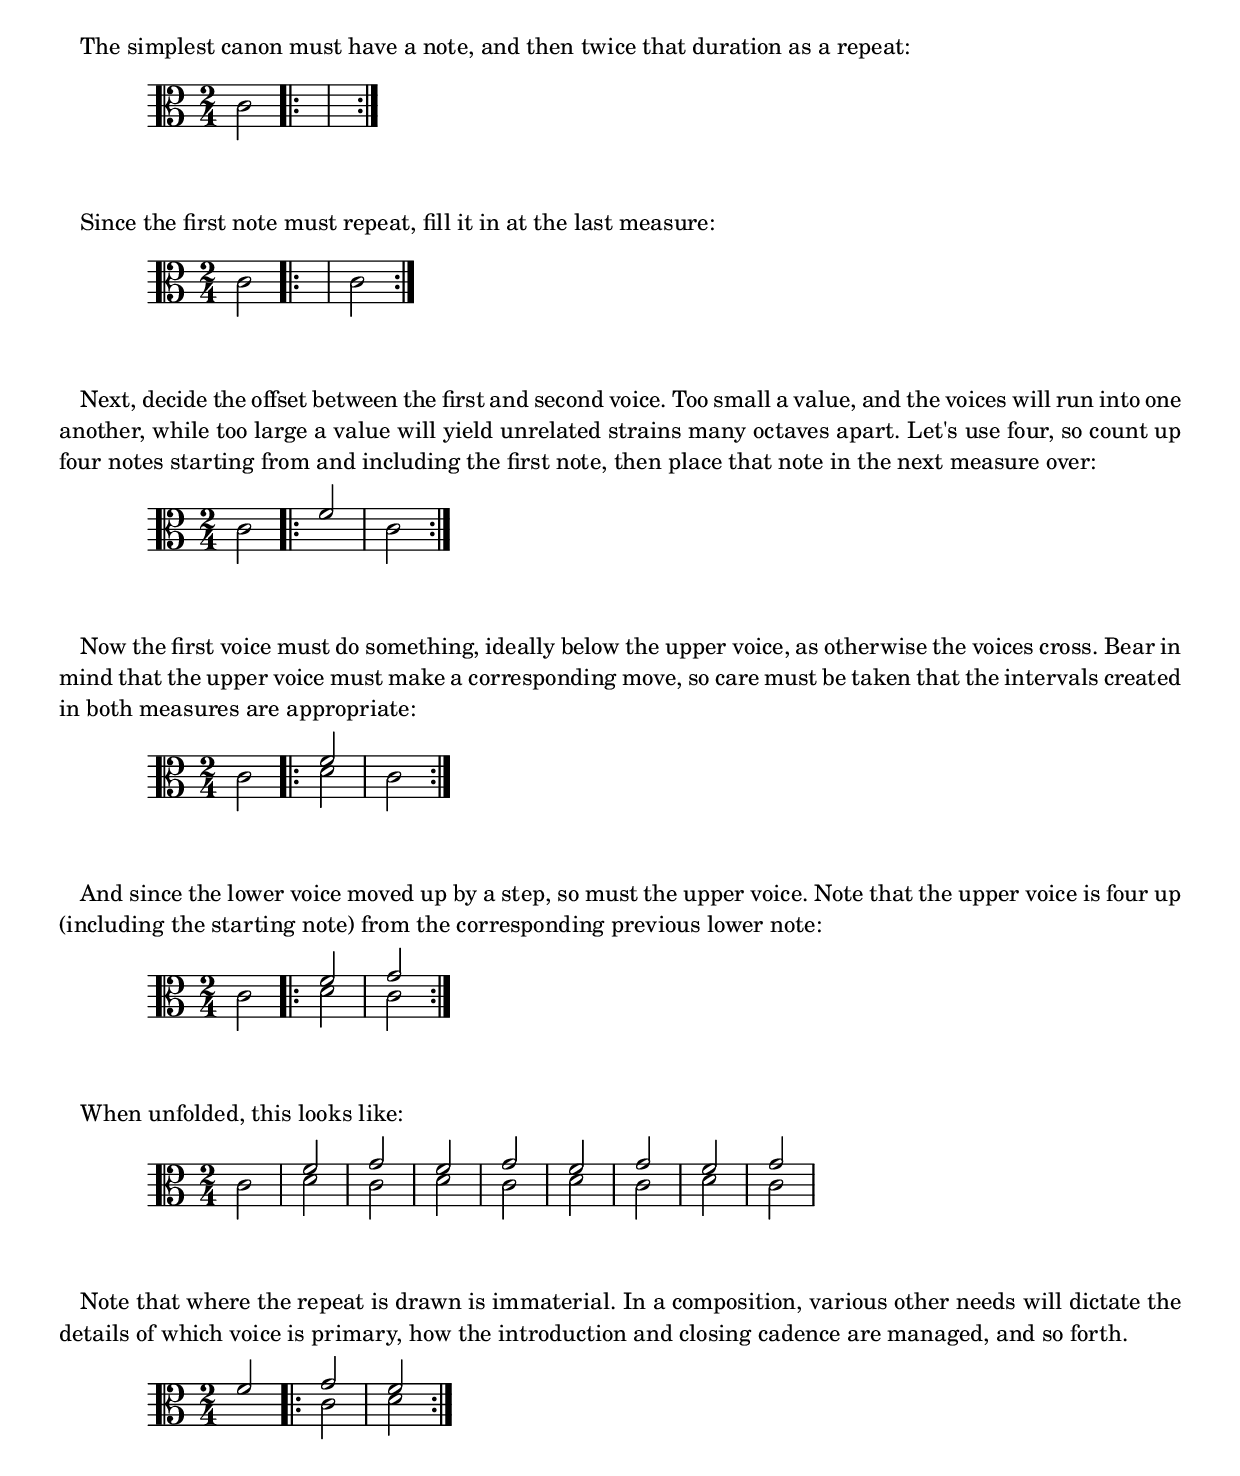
% LilyPond engraving system - http://www.lilypond.org/

\version "2.14.0"

#(define-markup-list-command (paragraph layout props args) (markup-list?)
 (interpret-markup-list layout props
   (make-justified-lines-markup-list (cons (make-hspace-markup 2) args))))

\markuplines { \paragraph {
The simplest canon must have a note, and then twice that duration as a repeat:
} }

{
  \clef alto
  \time 2/4
  \relative c' {
    c2
    \repeat volta 2 {
      s2
      s2
    }
  }
}

\markuplines { \paragraph {
Since the first note must repeat, fill it in at the last measure:
} }

{
  \clef alto
  \time 2/4
  \relative c' {
    c2
    \repeat volta 2 {
      s2
      c2
    }
  }
}

\markuplines { \paragraph {
Next, decide the offset between the first and second voice. Too small a value, and the voices will run into one another, while too large a value will yield unrelated strains many octaves apart. Let's use four, so count up four notes starting from and including the first note, then place that note in the next measure over:
} }

{
  \clef alto
  \time 2/4
  \relative c' {
    c2
    \repeat volta 2 {
      \stemUp f2
      \stemDown c2
    }
  }
}

\markuplines { \paragraph {
Now the first voice must do something, ideally below the upper voice, as otherwise the voices cross. Bear in mind that the upper voice must make a corresponding move, so care must be taken that the intervals created in both measures are appropriate:
} }

{
  \clef alto
  \time 2/4
  \relative c' {
    c2
    \repeat volta 2 {
      << { f2 } \\ { d2 } >>
      \stemDown c2
    }
  }
}

\markuplines { \paragraph {
And since the lower voice moved up by a step, so must the upper voice. Note that the upper voice is four up (including the starting note) from the corresponding previous lower note:
} }

{
  \clef alto
  \time 2/4
  \relative c' {
    c2
    \repeat volta 2 {
      << { f2 } \\ { d2 } >>
      << { g2 } \\ { c,2 } >>
    }
  }
}

\markuplines { \paragraph {
When unfolded, this looks like:
} }

{
  \clef alto
  \time 2/4
  \relative c' {
    << { s2 } \\ { c2 } >>
    \repeat unfold 4 {
      << { f2 } \\ { d2 } >>
      << { g2 } \\ { c,2 } >>
    }
  }
}

\markuplines { \paragraph {
Note that where the repeat is drawn is immaterial. In a composition, various other needs will dictate the details of which voice is primary, how the introduction and closing cadence are managed, and so forth.
} }

{
  \clef alto
  \time 2/4
  \relative c' {
    << { f2 } \\ { s2 } >>
    \repeat volta 2 {
      << { g2 } \\ { c,2 } >>
      << { f2 } \\ { d2 } >>
    }
  }
}
